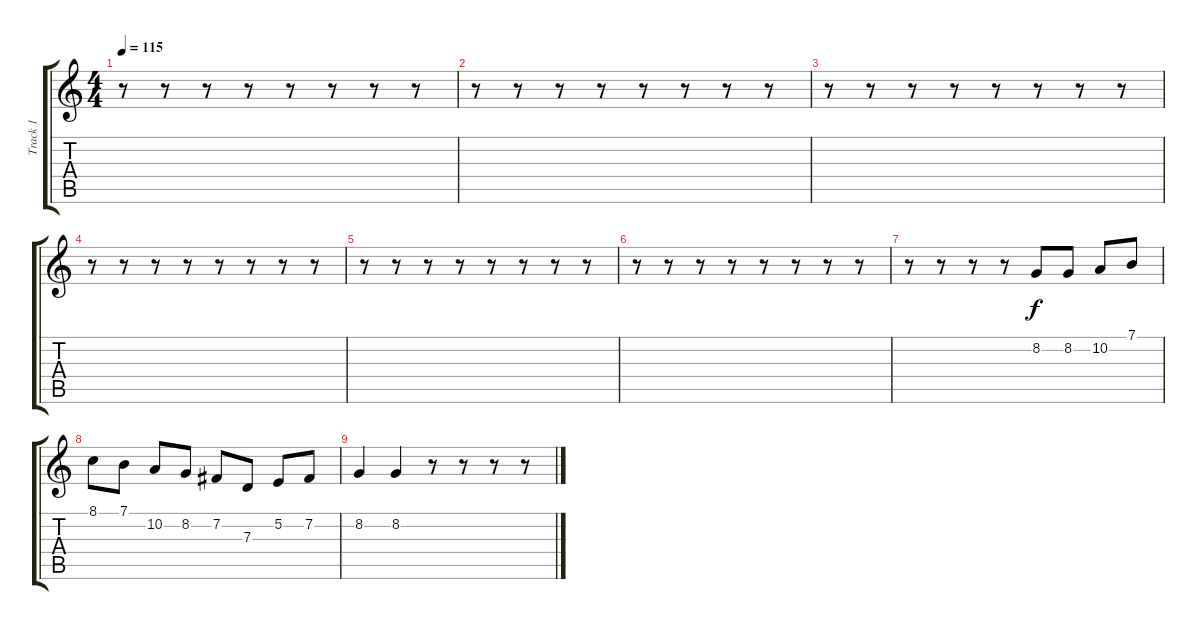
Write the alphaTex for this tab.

\track ("Track 1" "Track 1") {instrument musicbox}
\staff {score tabs}
\tuning (E4 B3 G3 D3 A2 E2) {hide}
\ts (4 4)
\tempo 115
\clef g2
\ks c
r.8{dy f} r.8 r.8 r.8 r.8 r.8 r.8 r.8 |
r.8 r.8 r.8 r.8 r.8 r.8 r.8 r.8 |
r.8 r.8 r.8 r.8 r.8 r.8 r.8 r.8 |
r.8 r.8 r.8 r.8 r.8 r.8 r.8 r.8 |
r.8 r.8 r.8 r.8 r.8 r.8 r.8 r.8 |
r.8 r.8 r.8 r.8 r.8 r.8 r.8 r.8 |
r.8 r.8 r.8 r.8{instrument vibraphone} 8.2.8 8.2.8 10.2.8 7.1.8 |
8.1.8 7.1.8 10.2.8 8.2.8 7.2.8 7.3.8 5.2.8 7.2.8 |
8.2.4 8.2.4 r.8 r.8 r.8 r.8
